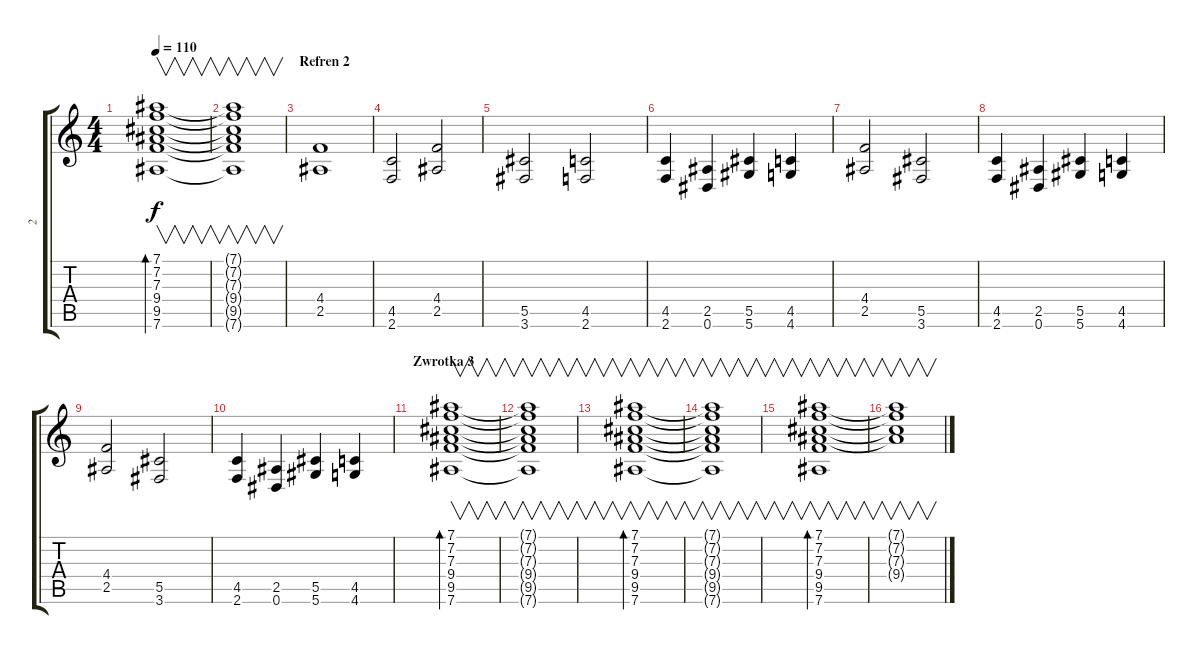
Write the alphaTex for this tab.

\track ("2" "2") {instrument overdrivenguitar}
\staff {score tabs}
\tuning (Eb4 Bb3 Gb3 Db3 Ab2 Eb2) {hide}
\ts (4 4)
\tempo 110
\clef g2
\ks c
(7.1 7.2 7.3 9.4 9.5 7.6).1{v bd 240 dy f} |
(7.1{t} 7.2{t} 7.3{t} 9.4{t} 9.5{t} 7.6{t}).1{v} |
\section ("" "Refren 2")
(4.4 2.5).1{volume 16 instrument overdrivenguitar} |
(4.5 2.6).2 (4.4 2.5).2 |
(5.5 3.6).2 (4.5 2.6).2 |
(4.5 2.6).4 (2.5 0.6).4 (5.5 5.6).4 (4.5 4.6).4 |
(4.4 2.5).2 (5.5 3.6).2 |
(4.5 2.6).4 (2.5 0.6).4 (5.5 5.6).4 (4.5 4.6).4 |
(4.4 2.5).2 (5.5 3.6).2 |
(4.5 2.6).4 (2.5 0.6).4 (5.5 5.6).4 (4.5 4.6).4 |
\section ("" "Zwrotka 3")
(7.1 7.2 7.3 9.4 9.5 7.6).1{v bd 240 volume 10 instrument electricguitarclean} |
(7.1{t} 7.2{t} 7.3{t} 9.4{t} 9.5{t} 7.6{t}).1{v} |
(7.1 7.2 7.3 9.4 9.5 7.6).1{v bd 240} |
(7.1{t} 7.2{t} 7.3{t} 9.4{t} 9.5{t} 7.6{t}).1{v} |
(7.1 7.2 7.3 9.4 9.5 7.6).1{v bd 240} |
(7.1{t} 7.2{t} 7.3{t} 9.4{t}).1{v}
